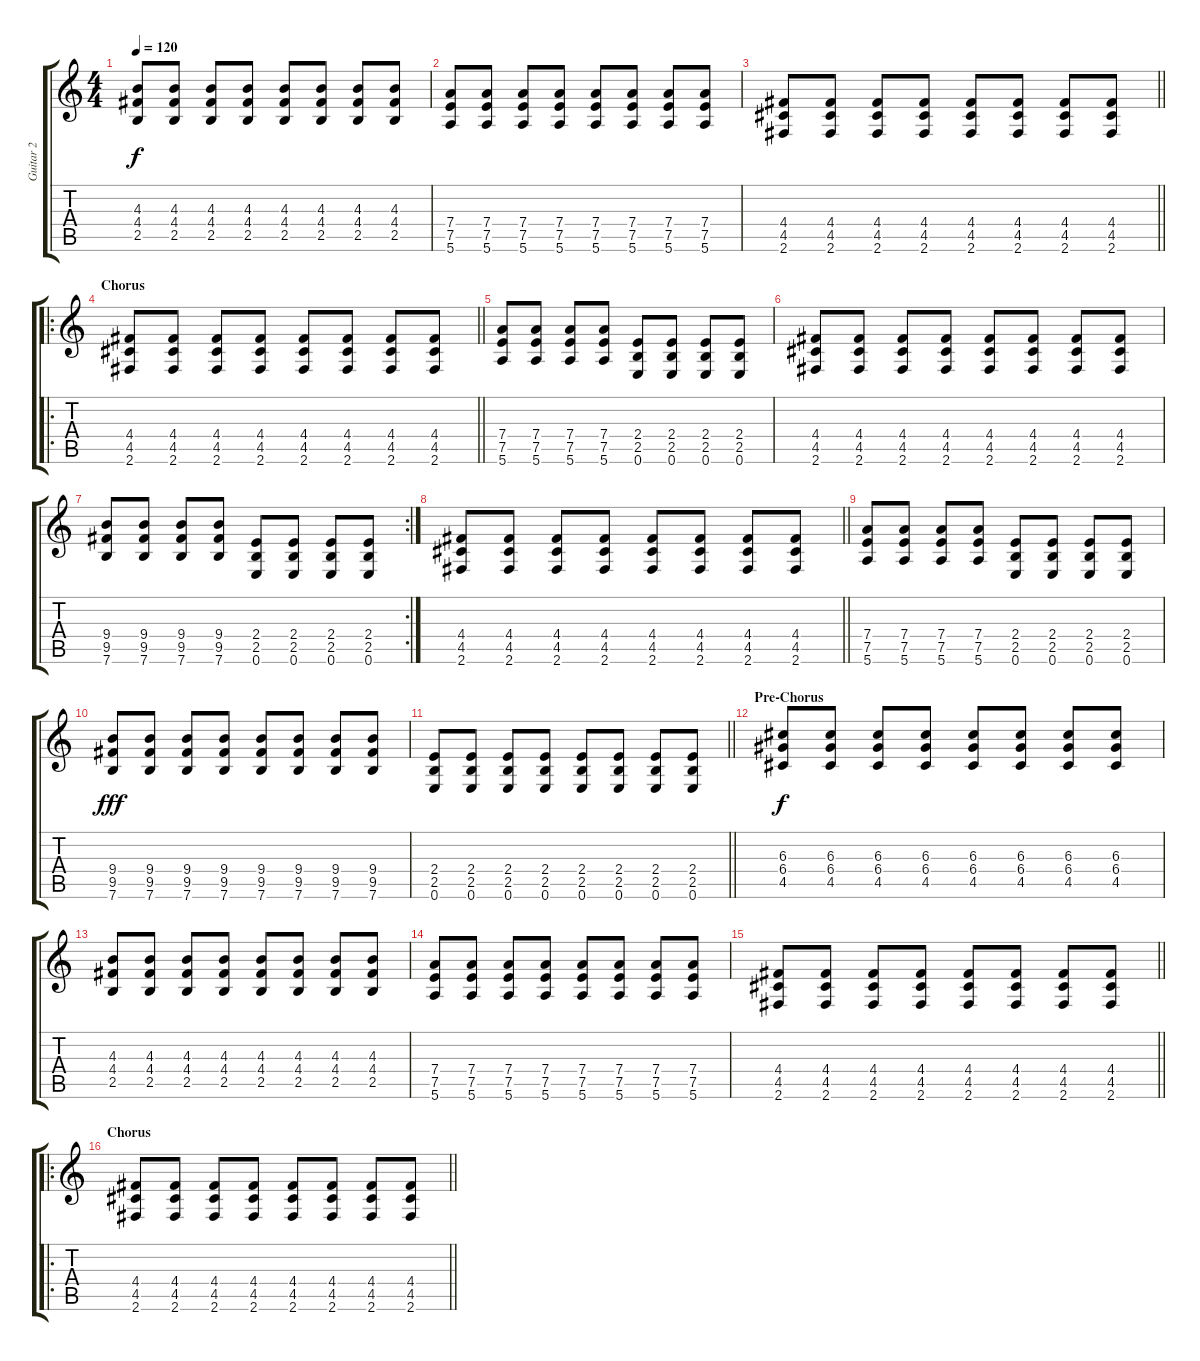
\track ("Guitar 2" "Guitar 2") {instrument distortionguitar}
\staff {score tabs}
\tuning (E4 B3 G3 D3 A2 E2) {hide}
\ts (4 4)
\tempo 120
\clef g2
\ks c
(4.3 4.4 2.5).8{dy f} (4.3 4.4 2.5).8 (4.3 4.4 2.5).8 (4.3 4.4 2.5).8 (4.3 4.4 2.5).8 (4.3 4.4 2.5).8 (4.3 4.4 2.5).8 (4.3 4.4 2.5).8 |
(7.4 7.5 5.6).8 (7.4 7.5 5.6).8 (7.4 7.5 5.6).8 (7.4 7.5 5.6).8 (7.4 7.5 5.6).8 (7.4 7.5 5.6).8 (7.4 7.5 5.6).8 (7.4 7.5 5.6).8 |
\barLineRight lightlight
(4.4 4.5 2.6).8 (4.4 4.5 2.6).8 (4.4 4.5 2.6).8 (4.4 4.5 2.6).8 (4.4 4.5 2.6).8 (4.4 4.5 2.6).8 (4.4 4.5 2.6).8 (4.4 4.5 2.6).8 |
\ro
\section ("" "Chorus")
\barLineRight lightlight
(4.4 4.5 2.6).8 (4.4 4.5 2.6).8 (4.4 4.5 2.6).8 (4.4 4.5 2.6).8 (4.4 4.5 2.6).8 (4.4 4.5 2.6).8 (4.4 4.5 2.6).8 (4.4 4.5 2.6).8 |
\section ("" "")
(7.4 7.5 5.6).8 (7.4 7.5 5.6).8 (7.4 7.5 5.6).8 (7.4 7.5 5.6).8 (2.4 2.5 0.6).8 (2.4 2.5 0.6).8 (2.4 2.5 0.6).8 (2.4 2.5 0.6).8 |
(4.4 4.5 2.6).8 (4.4 4.5 2.6).8 (4.4 4.5 2.6).8 (4.4 4.5 2.6).8 (4.4 4.5 2.6).8 (4.4 4.5 2.6).8 (4.4 4.5 2.6).8 (4.4 4.5 2.6).8 |
\rc 2
(9.4 9.5 7.6).8 (9.4 9.5 7.6).8 (9.4 9.5 7.6).8 (9.4 9.5 7.6).8 (2.4 2.5 0.6).8 (2.4 2.5 0.6).8 (2.4 2.5 0.6).8 (2.4 2.5 0.6).8 |
\barLineRight lightlight
(4.4 4.5 2.6).8 (4.4 4.5 2.6).8 (4.4 4.5 2.6).8 (4.4 4.5 2.6).8 (4.4 4.5 2.6).8 (4.4 4.5 2.6).8 (4.4 4.5 2.6).8 (4.4 4.5 2.6).8 |
(7.4 7.5 5.6).8 (7.4 7.5 5.6).8 (7.4 7.5 5.6).8 (7.4 7.5 5.6).8 (2.4 2.5 0.6).8 (2.4 2.5 0.6).8 (2.4 2.5 0.6).8 (2.4 2.5 0.6).8 |
(9.4 9.5 7.6).8{dy fff} (9.4 9.5 7.6).8 (9.4 9.5 7.6).8 (9.4 9.5 7.6).8 (9.4 9.5 7.6).8 (9.4 9.5 7.6).8 (9.4 9.5 7.6).8 (9.4 9.5 7.6).8 |
\barLineRight lightlight
(2.4 2.5 0.6).8 (2.4 2.5 0.6).8 (2.4 2.5 0.6).8 (2.4 2.5 0.6).8 (2.4 2.5 0.6).8 (2.4 2.5 0.6).8 (2.4 2.5 0.6).8 (2.4 2.5 0.6).8 |
\section ("" "Pre-Chorus")
(6.3 6.4 4.5).8{dy f} (6.3 6.4 4.5).8 (6.3 6.4 4.5).8 (6.3 6.4 4.5).8 (6.3 6.4 4.5).8 (6.3 6.4 4.5).8 (6.3 6.4 4.5).8 (6.3 6.4 4.5).8 |
(4.3 4.4 2.5).8 (4.3 4.4 2.5).8 (4.3 4.4 2.5).8 (4.3 4.4 2.5).8 (4.3 4.4 2.5).8 (4.3 4.4 2.5).8 (4.3 4.4 2.5).8 (4.3 4.4 2.5).8 |
(7.4 7.5 5.6).8 (7.4 7.5 5.6).8 (7.4 7.5 5.6).8 (7.4 7.5 5.6).8 (7.4 7.5 5.6).8 (7.4 7.5 5.6).8 (7.4 7.5 5.6).8 (7.4 7.5 5.6).8 |
\barLineRight lightlight
(4.4 4.5 2.6).8 (4.4 4.5 2.6).8 (4.4 4.5 2.6).8 (4.4 4.5 2.6).8 (4.4 4.5 2.6).8 (4.4 4.5 2.6).8 (4.4 4.5 2.6).8 (4.4 4.5 2.6).8 |
\ro
\section ("" "Chorus")
\barLineRight lightlight
(4.4 4.5 2.6).8 (4.4 4.5 2.6).8 (4.4 4.5 2.6).8 (4.4 4.5 2.6).8 (4.4 4.5 2.6).8 (4.4 4.5 2.6).8 (4.4 4.5 2.6).8 (4.4 4.5 2.6).8
